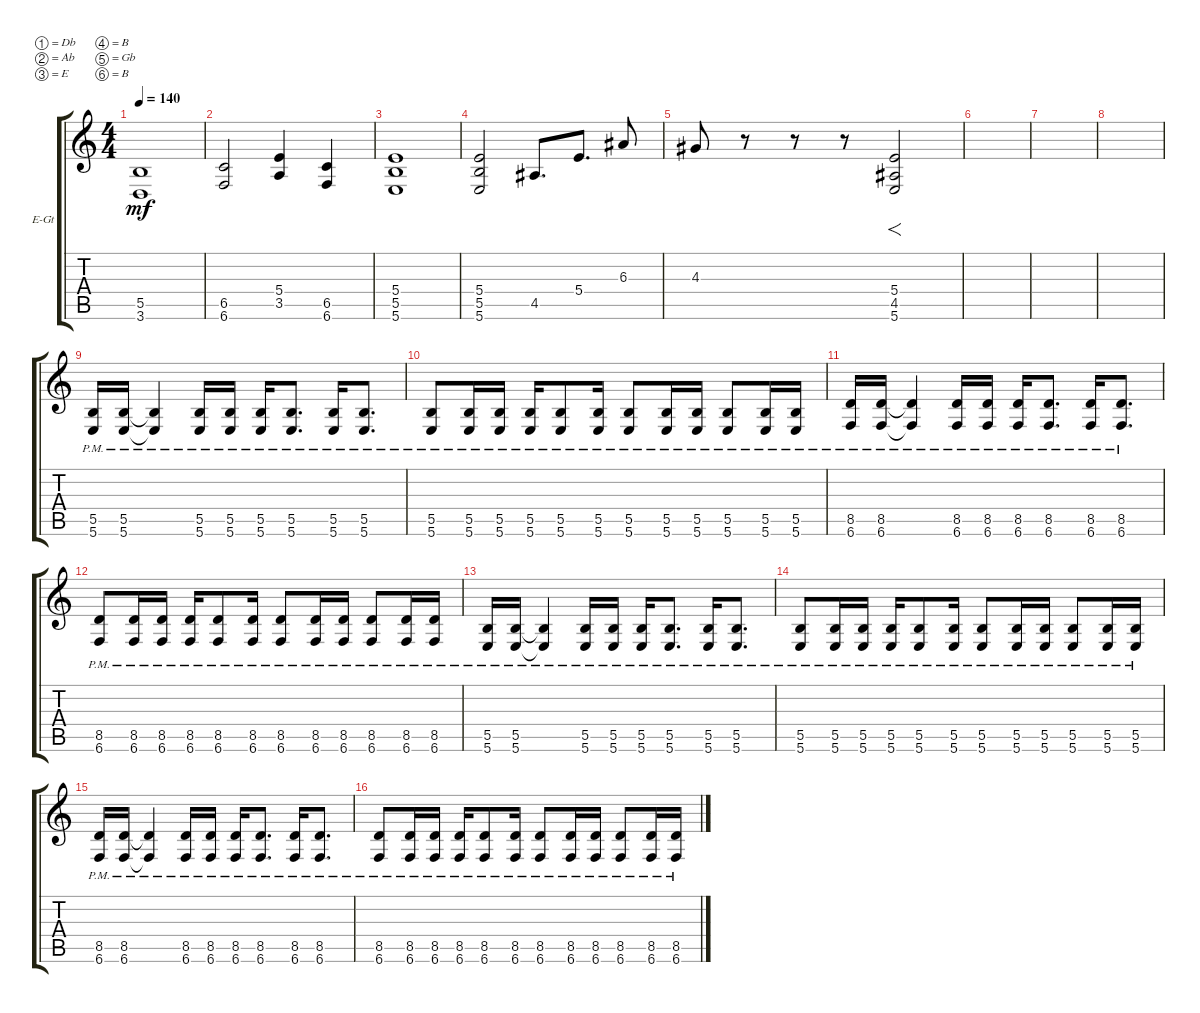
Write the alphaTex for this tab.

\defaultSystemsLayout 4
\bracketExtendMode groupsimilarinstruments
\firstSystemTrackNameOrientation horizontal
\otherSystemsTrackNameOrientation horizontal
\track ("Electric Guitar" "E-Gt") {instrument distortionguitar}
\staff {score tabs}
\tuning (Db4 Ab3 E3 B2 Gb2 B1)
\ts (4 4)
\tempo 140
\clef g2
\ks c
(5.5 3.6).1{dy mf} |
(6.6 6.5).2 (5.4 3.5).4 (6.6 6.5).4 |
(5.6 5.5 5.4).1 |
(5.6 5.5 5.4).2 4.5.8{d} 5.4.8{d} 6.3.8 |
4.3.8 r.8 r.8 r.8 (5.6 4.5 5.4).2{f} |
|
|
|
(5.6{pm} 5.5{pm}).16 (5.6{pm} 5.5{pm}).16 (5.6{pm t} 5.5{pm t}).4 (5.6{pm} 5.5{pm}).16 (5.6{pm} 5.5{pm}).16 (5.6{pm} 5.5{pm}).16 (5.6{pm} 5.5{pm}).8{d} (5.6{pm} 5.5{pm}).16 (5.6{pm} 5.5{pm}).8{d} |
(5.6{pm} 5.5{pm}).8 (5.6{pm} 5.5{pm}).16 (5.6{pm} 5.5{pm}).16 (5.6{pm} 5.5{pm}).16 (5.6{pm} 5.5{pm}).8 (5.6{pm} 5.5{pm}).16 (5.6{pm} 5.5{pm}).8 (5.6{pm} 5.5{pm}).16 (5.6{pm} 5.5{pm}).16 (5.6{pm} 5.5{pm}).8 (5.6{pm} 5.5{pm}).16 (5.6{pm} 5.5{pm}).16 |
(6.6{pm} 8.5{pm}).16 (6.6{pm} 8.5{pm}).16 (6.6{pm t} 8.5{pm t}).4 (6.6{pm} 8.5{pm}).16 (6.6{pm} 8.5{pm}).16 (6.6{pm} 8.5{pm}).16 (6.6{pm} 8.5{pm}).8{d} (6.6{pm} 8.5{pm}).16 (6.6{pm} 8.5{pm}).8{d} |
(6.6{pm} 8.5{pm}).8 (6.6{pm} 8.5{pm}).16 (6.6{pm} 8.5{pm}).16 (6.6{pm} 8.5{pm}).16 (6.6{pm} 8.5{pm}).8 (6.6{pm} 8.5{pm}).16 (6.6{pm} 8.5{pm}).8 (6.6{pm} 8.5{pm}).16 (6.6{pm} 8.5{pm}).16 (6.6{pm} 8.5{pm}).8 (6.6{pm} 8.5{pm}).16 (6.6{pm} 8.5{pm}).16 |
(5.6{pm} 5.5{pm}).16 (5.6{pm} 5.5{pm}).16 (5.6{pm t} 5.5{pm t}).4 (5.6{pm} 5.5{pm}).16 (5.6{pm} 5.5{pm}).16 (5.6{pm} 5.5{pm}).16 (5.6{pm} 5.5{pm}).8{d} (5.6{pm} 5.5{pm}).16 (5.6{pm} 5.5{pm}).8{d} |
(5.6{pm} 5.5{pm}).8 (5.6{pm} 5.5{pm}).16 (5.6{pm} 5.5{pm}).16 (5.6{pm} 5.5{pm}).16 (5.6{pm} 5.5{pm}).8 (5.6{pm} 5.5{pm}).16 (5.6{pm} 5.5{pm}).8 (5.6{pm} 5.5{pm}).16 (5.6{pm} 5.5{pm}).16 (5.6{pm} 5.5{pm}).8 (5.6{pm} 5.5{pm}).16 (5.6{pm} 5.5{pm}).16 |
(6.6{pm} 8.5{pm}).16 (6.6{pm} 8.5{pm}).16 (6.6{pm t} 8.5{pm t}).4 (6.6{pm} 8.5{pm}).16 (6.6{pm} 8.5{pm}).16 (6.6{pm} 8.5{pm}).16 (6.6{pm} 8.5{pm}).8{d} (6.6{pm} 8.5{pm}).16 (6.6{pm} 8.5{pm}).8{d} |
(6.6{pm} 8.5{pm}).8 (6.6{pm} 8.5{pm}).16 (6.6{pm} 8.5{pm}).16 (6.6{pm} 8.5{pm}).16 (6.6{pm} 8.5{pm}).8 (6.6{pm} 8.5{pm}).16 (6.6{pm} 8.5{pm}).8 (6.6{pm} 8.5{pm}).16 (6.6{pm} 8.5{pm}).16 (6.6{pm} 8.5{pm}).8 (6.6{pm} 8.5{pm}).16 (6.6{pm} 8.5{pm}).16
